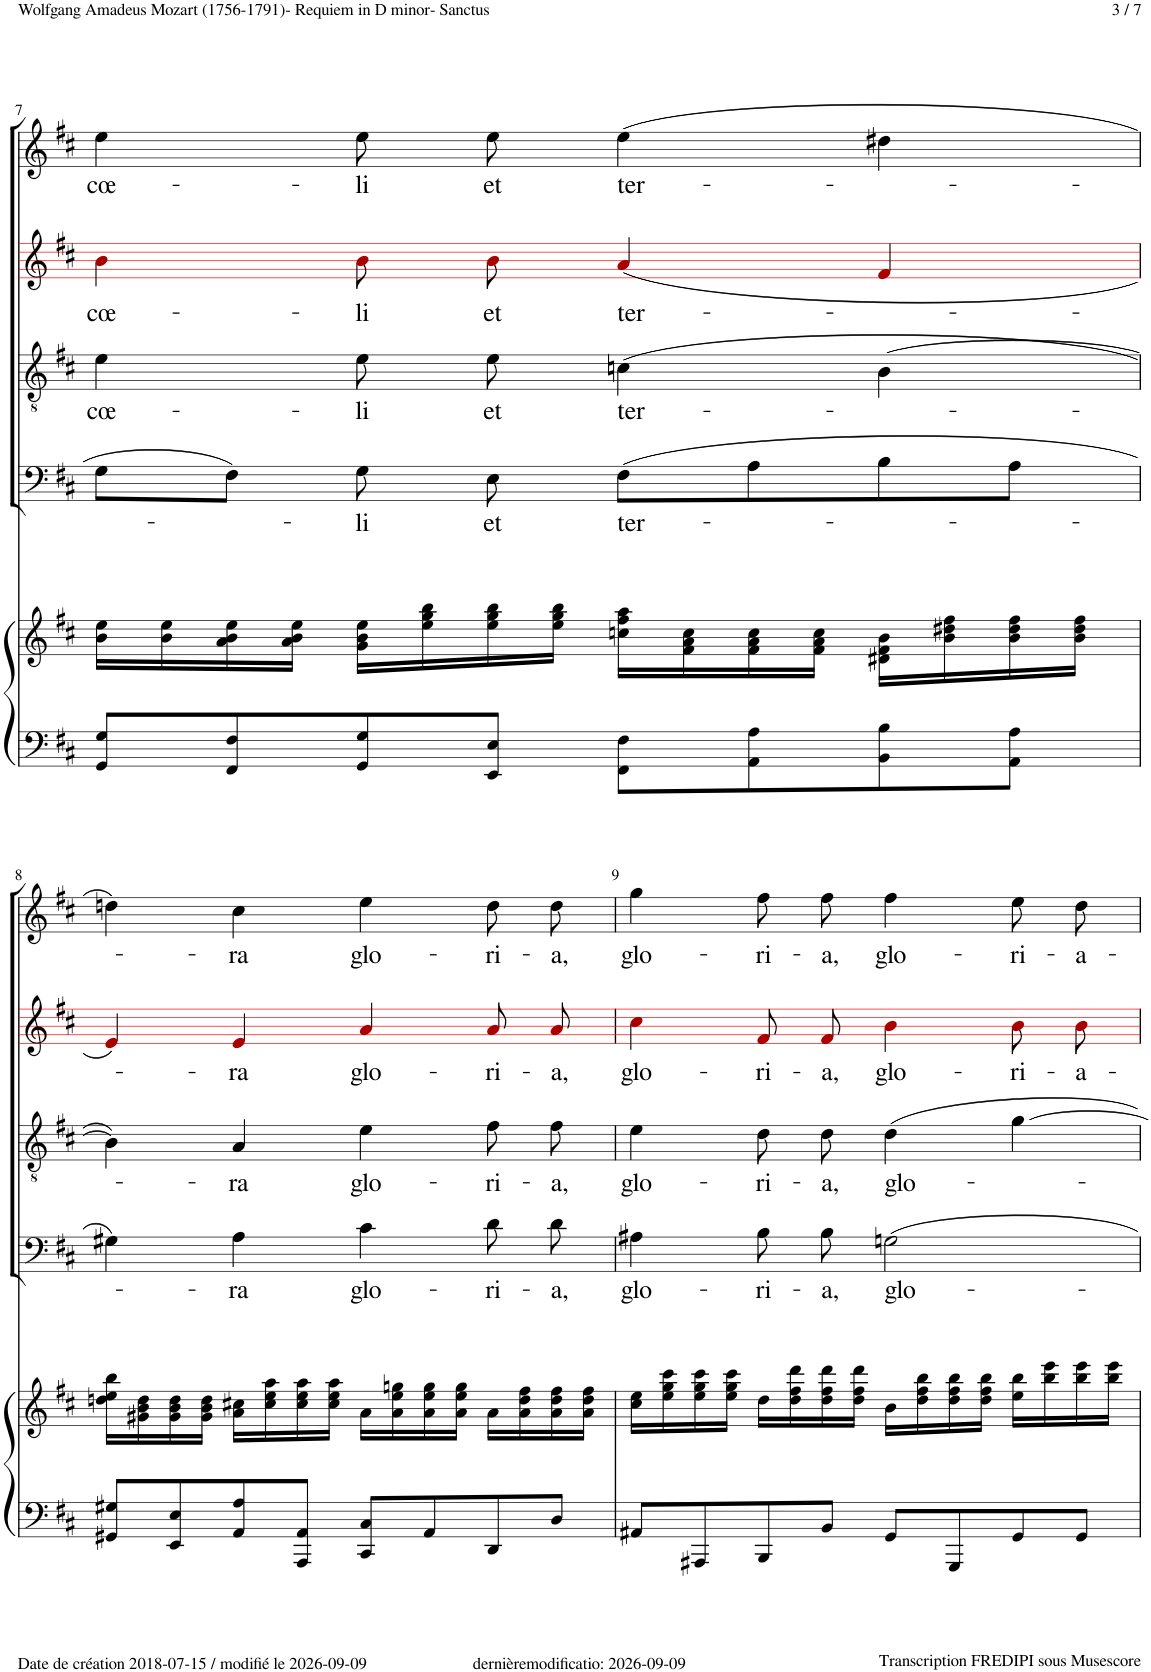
**kern	**kern	**kern	**text	**kern	**text	**kern	**text	**kern	**text
*part5	*part5	*part4	*part4	*part3	*part3	*part2	*part2	*part1	*part1
*staff6	*staff5	*staff4	*staff4	*staff3	*staff3	*staff2	*staff2	*staff1	*staff1
*I"Piano	*	*I"Bass	*	*I"Tenor	*	*I"Alto	*	*I"Soprano	*
*I'Pno	*	*	*	*	*	*	*	*	*
!!LO:PB:g=z
*clefF4	*clefG2	*clefF4	*	*clefGv2	*	*clefG2	*	*clefG2	*
*	*	*	*	*	*	*ITrd1c2	*	*	*
*k[f#c#]	*k[f#c#]	*k[f#c#]	*	*k[f#c#]	*	*k[f#c#]	*	*k[f#c#]	*
*M4/4	*M4/4	*M4/4	*	*M4/4	*	*M4/4	*	*M4/4	*
*met(c)	*met(c)	*met(c)	*	*met(c)	*	*met(c)	*	*met(c)	*
=7	=7	=7	=7	=7	=7	=7	=7	=7	=7
!	!	!	!	!	!LO:LY:b	!	!LO:LY:b	!	!LO:LY:b
8GG/ 8G/L	16b\ 16ee\LL	8G!\L	.	4e!\	cœ-	4b!i\	cœ-	4ee!\	cœ-
.	16b\ 16ee\	.	.	.	.	.	.	.	.
8FF#/ 8F#/	16a\ 16b\ 16ee\	8F#!\J	.	.	.	.	.	.	.
.	16a\ 16b\ 16ee\JJ	.	.	.	.	.	.	.	.
!	!	!	!LO:LY:b	!	!LO:LY:b	!	!LO:LY:b	!	!LO:LY:b
8GG/ 8G/	16g\ 16b\ 16ee\LL	8G!\	-li	8e!\L	-li	8b!i\L	-li	8ee!\L	-li
.	16ee\ 16gg\ 16bb\	.	.	.	.	.	.	.	.
!	!	!	!LO:LY:b	!	!LO:LY:b	!	!LO:LY:b	!	!LO:LY:b
8EE/ 8E/J	16ee\ 16gg\ 16bb\	8E!\	et	8e!\J	et	8b!i\J	et	8ee!\J	et
.	16ee\ 16gg\ 16bb\JJ	.	.	.	.	.	.	.	.
!	!	!	!LO:LY:b	!	!LO:LY:b	!	!LO:LY:b	!	!LO:LY:b
8FF#\ 8F#\L	16ccn\ 16ff#\ 16aa\LL	(8F#!\L	ter-	(4cn!\	ter-	(4a!i/	ter-	(4ee!\	ter-
.	16f#\ 16a\ 16cc\	.	.	.	.	.	.	.	.
8AA\ 8A\	16f#\ 16a\ 16cc\	8A!\	.	.	.	.	.	.	.
.	16f#\ 16a\ 16cc\JJ	.	.	.	.	.	.	.	.
8BB\ 8B\	16d#X\ 16f#\ 16b\LL	8B!\	.	[4B!\	.	4f#!i/	.	4dd#X!\	.
.	16b\ 16dd#X\ 16ff#\	.	.	.	.	.	.	.	.
8AA\ 8A\J	16b\ 16dd#\ 16ff#\	8A!\J	.	.	.	.	.	.	.
.	16b\ 16dd#\ 16ff#\JJ	.	.	.	.	.	.	.	.
!!LO:LB:g=z
=8	=8	=8	=8	=8	=8	=8	=8	=8	=8
8GG#X/ 8G#X/L	16ddn\ 16ee\ 16bb\LL	4G#X!\)	.	4B!\])	.	4e!i/)	.	4ddn!\)	.
.	16g#X\ 16b\ 16dd\	.	.	.	.	.	.	.	.
8EE/ 8E/	16g#\ 16b\ 16dd\	.	.	.	.	.	.	.	.
.	16g#\ 16b\ 16dd\JJ	.	.	.	.	.	.	.	.
!	!	!	!LO:LY:b	!	!LO:LY:b	!	!LO:LY:b	!	!LO:LY:b
8AA/ 8A/	16a\ 16cc#X\LL	4A!\	-ra	4A!/	-ra	4e!i/	-ra	4cc#!\	-ra
.	16cc#\ 16ee\ 16aa\	.	.	.	.	.	.	.	.
8AAA/ 8AA/J	16cc#\ 16ee\ 16aa\	.	.	.	.	.	.	.	.
.	16cc#\ 16ee\ 16aa\JJ	.	.	.	.	.	.	.	.
!	!	!	!LO:LY:b	!	!LO:LY:b	!	!LO:LY:b	!	!LO:LY:b
8CC#/ 8C#/L	16a\LL	4c#!\	glo-	4e!\	glo-	4a!i/	glo-	4ee!\	glo-
.	16a\ 16ee\ 16ggn\	.	.	.	.	.	.	.	.
8AA/	16a\ 16ee\ 16gg\	.	.	.	.	.	.	.	.
.	16a\ 16ee\ 16gg\JJ	.	.	.	.	.	.	.	.
!	!	!	!LO:LY:b	!	!LO:LY:b	!	!LO:LY:b	!	!LO:LY:b
8DD/	16a\LL	8d!\	-ri-	8f#!\L	-ri-	8a!i/L	-ri-	8dd!\L	-ri-
.	16a\ 16dd\ 16ff#\	.	.	.	.	.	.	.	.
!	!	!	!LO:LY:b	!	!LO:LY:b	!	!LO:LY:b	!	!LO:LY:b
8D/J	16a\ 16dd\ 16ff#\	8d,!\	-a,	8f#,!\J	-a,	8a,!i/J	-a,	8dd,!\J	-a,
.	16a\ 16dd\ 16ff#\JJ	.	.	.	.	.	.	.	.
=9	=9	=9	=9	=9	=9	=9	=9	=9	=9
!	!	!	!LO:LY:b	!	!LO:LY:b	!	!LO:LY:b	!	!LO:LY:b
8AA#X/L	16cc#\ 16ee\LL	4A#X!\	glo-	4e!\	-glo-	4cc#!i\	glo-	4gg!\	glo-
.	16ee\ 16gg\ 16ccc#\	.	.	.	.	.	.	.	.
8AAA#X/	16ee\ 16gg\ 16ccc#\	.	.	.	.	.	.	.	.
.	16ee\ 16gg\ 16ccc#\JJ	.	.	.	.	.	.	.	.
!	!	!	!LO:LY:b	!	!LO:LY:b	!	!LO:LY:b	!	!LO:LY:b
8BBB/	16dd\LL	8B!\	-ri-	8d!\L	-ri-	8f#!i/L	-ri-	8ff#!\L	-ri-
.	16dd\ 16ff#\ 16ddd\	.	.	.	.	.	.	.	.
!	!	!	!LO:LY:b	!	!LO:LY:b	!	!LO:LY:b	!	!LO:LY:b
8BB/J	16dd\ 16ff#\ 16ddd\	8B,!\	-a,	8d,!\J	a,	8f#,!i/J	-a,	8ff#,!\J	-a,
.	16dd\ 16ff#\ 16ddd\JJ	.	.	.	.	.	.	.	.
!	!	!	!LO:LY:b	!	!LO:LY:b	!	!LO:LY:b	!	!LO:LY:b
8GG/L	16b\LL	2Gn!\	glo-	4d!\	-glo-	4b!i\	glo-	4ff#!\	glo-
.	16dd\ 16ff#\ 16bb\	.	.	.	.	.	.	.	.
8GGG/	16dd\ 16ff#\ 16bb\	.	.	.	.	.	.	.	.
.	16dd\ 16ff#\ 16bb\JJ	.	.	.	.	.	.	.	.
!	!	!	!	!	!	!	!LO:LY:b	!	!LO:LY:b
8GG/	16ee\ 16bb\LL	.	.	[4g!\	.	8b!i\L	-ri-	8ee!\L	-ri-
.	16bb\ 16eee\	.	.	.	.	.	.	.	.
!	!	!	!	!	!	!	!LO:LY:b	!	!LO:LY:b
8GG/J	16bb\ 16eee\	.	.	.	.	8b!i\J	-a-	8dd!\J	-a-
.	16bb\ 16eee\JJ	.	.	.	.	.	.	.	.
=	=	=	=	=	=	=	=	=	=
*-	*-	*-	*-	*-	*-	*-	*-	*-	*-
